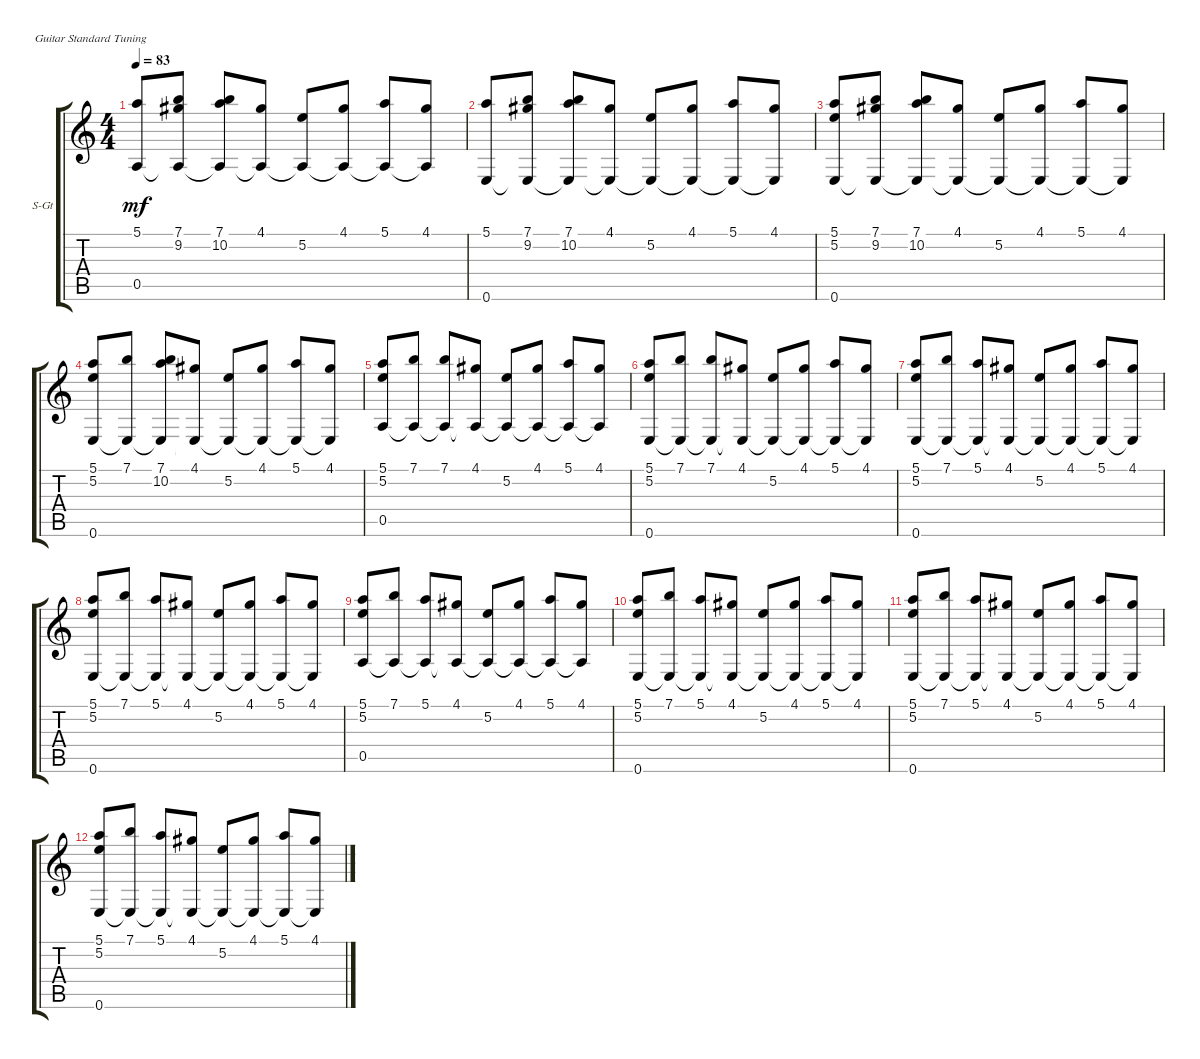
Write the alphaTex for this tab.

\defaultSystemsLayout 4
\bracketExtendMode groupsimilarinstruments
\firstSystemTrackNameOrientation horizontal
\otherSystemsTrackNameOrientation horizontal
\track ("Gamelan Sample" "S-Gt") {instrument acousticguitarsteel}
\staff {score tabs}
\tuning (E4 B3 G3 D3 A2 E2)
\ts (4 4)
\tempo 83
\clef g2
\scale
0.485477
\ks c
(0.5 5.1).8{dy mf instrument acousticguitarsteel} (7.1 0.5{t} 9.2).8 (7.1 0.5{t} 10.2).8 (4.1 0.5{t}).8 (5.2 0.5{t}).8 (4.1 0.5{t}).8 (5.1 0.5{t}).8 (4.1 0.5{t}).8 |
\scale
0.257261 (0.6 5.1).8 (7.1 0.6{t} 9.2).8 (7.1 0.6{t} 10.2).8 (4.1 0.6{t}).8 (5.2 0.6{t}).8 (4.1 0.6{t}).8 (5.1 0.6{t}).8 (4.1 0.6{t}).8 |
\scale
0.257261 (5.1 5.2 0.6).8 (7.1 0.6{t} 9.2).8 (7.1 0.6{t} 10.2).8 (4.1 0.6{t}).8 (5.2 0.6{t}).8 (4.1 0.6{t}).8 (5.1 0.6{t}).8 (4.1 0.6{t}).8 |
\scale
0.333333 (5.1 5.2 0.6).8 (7.1 0.6{t}).8 (7.1 0.6{t} 10.2).8 (4.1 0.6{t}).8 (5.2 0.6{t}).8 (4.1 0.6{t}).8 (5.1 0.6{t}).8 (4.1 0.6{t}).8 |
\scale
0.333333 (0.5 5.2 5.1).8 (7.1 0.5{t}).8 (7.1 0.5{t}).8 (4.1 0.5{t}).8 (5.2 0.5{t}).8 (4.1 0.5{t}).8 (5.1 0.5{t}).8 (4.1 0.5{t}).8 |
\scale
0.333333 (5.2 0.6 5.1).8 (7.1 0.6{t}).8 (7.1 0.6{t}).8 (4.1 0.6{t}).8 (5.2 0.6{t}).8 (4.1 0.6{t}).8 (5.1 0.6{t}).8 (4.1 0.6{t}).8 |
(5.1 5.2 0.6).8 (7.1 0.6{t}).8 (5.1 0.6{t}).8 (4.1 0.6{t}).8 (5.2 0.6{t}).8 (4.1 0.6{t}).8 (5.1 0.6{t}).8 (4.1 0.6{t}).8 |
(5.1 5.2 0.6).8 (7.1 0.6{t}).8 (5.1 0.6{t}).8 (4.1 0.6{t}).8 (5.2 0.6{t}).8 (4.1 0.6{t}).8 (5.1 0.6{t}).8 (4.1 0.6{t}).8 |
(0.5 5.2 5.1).8 (7.1 0.5{t}).8 (5.1 0.5{t}).8 (4.1 0.5{t}).8 (5.2 0.5{t}).8 (4.1 0.5{t}).8 (5.1 0.5{t}).8 (4.1 0.5{t}).8 |
(5.2 0.6 5.1).8 (7.1 0.6{t}).8 (5.1 0.6{t}).8 (4.1 0.6{t}).8 (5.2 0.6{t}).8 (4.1 0.6{t}).8 (5.1 0.6{t}).8 (4.1 0.6{t}).8 |
(5.1 5.2 0.6).8 (7.1 0.6{t}).8 (5.1 0.6{t}).8 (4.1 0.6{t}).8 (5.2 0.6{t}).8 (4.1 0.6{t}).8 (5.1 0.6{t}).8 (4.1 0.6{t}).8 |
(5.1 5.2 0.6).8 (7.1 0.6{t}).8 (5.1 0.6{t}).8 (4.1 0.6{t}).8 (5.2 0.6{t}).8 (4.1 0.6{t}).8 (5.1 0.6{t}).8 (4.1 0.6{t}).8
